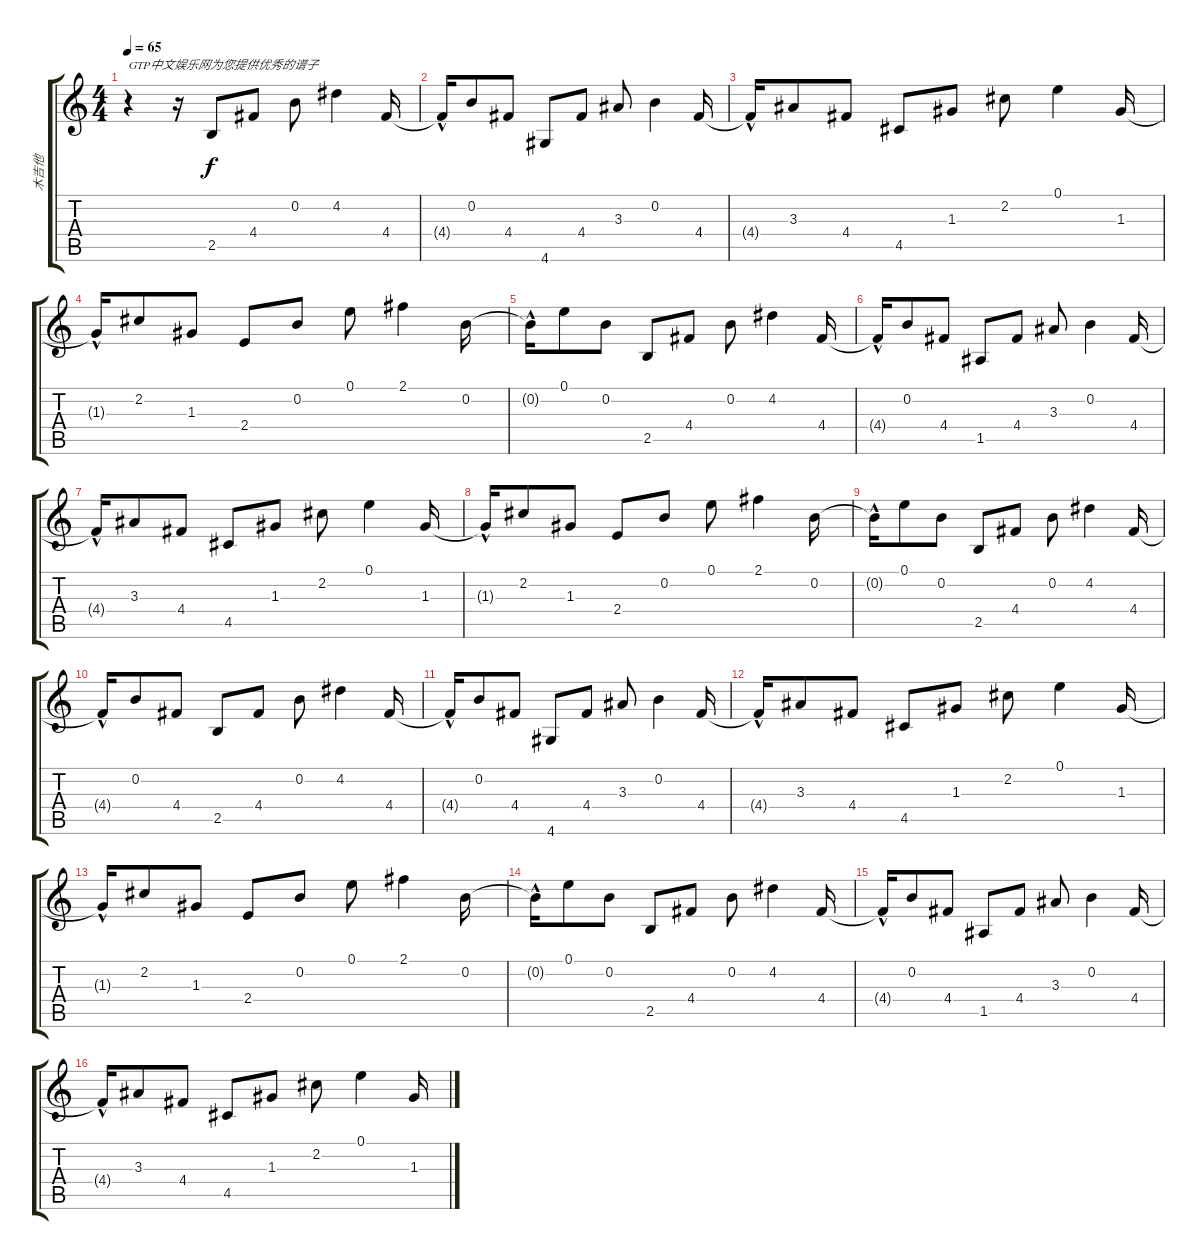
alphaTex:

\track ("木吉他" "木吉他") {instrument acousticguitarsteel}
\staff {score tabs}
\tuning (E4 B3 G3 D3 A2 E2) {hide}
\ts (4 4)
\tempo 65
\clef g2
\ks c
r.4{txt "GTP中文娱乐网为您提供优秀的谱子" dy f instrument acousticguitarsteel} r.16 2.5.8 4.4.8 0.2.8 4.2.4 4.4.16 |
4.4{hac t}.16 0.2.8 4.4.8 4.6.8 4.4.8 3.3.8 0.2.4 4.4.16 |
4.4{hac t}.16 3.3.8 4.4.8 4.5.8 1.3.8 2.2.8 0.1.4 1.3.16 |
1.3{hac t}.16 2.2.8 1.3.8 2.4.8 0.2.8 0.1.8 2.1.4 0.2.16 |
0.2{hac t}.16 0.1.8 0.2.8 2.5.8 4.4.8 0.2.8 4.2.4 4.4.16 |
4.4{hac t}.16 0.2.8 4.4.8 1.5.8 4.4.8 3.3.8 0.2.4 4.4.16 |
4.4{hac t}.16 3.3.8 4.4.8 4.5.8 1.3.8 2.2.8 0.1.4 1.3.16 |
1.3{hac t}.16 2.2.8 1.3.8 2.4.8 0.2.8 0.1.8 2.1.4 0.2.16 |
0.2{hac t}.16 0.1.8 0.2.8 2.5.8 4.4.8 0.2.8 4.2.4 4.4.16 |
4.4{hac t}.16 0.2.8 4.4.8 2.5.8 4.4.8 0.2.8 4.2.4 4.4.16 |
4.4{hac t}.16 0.2.8 4.4.8 4.6.8 4.4.8 3.3.8 0.2.4 4.4.16 |
4.4{hac t}.16 3.3.8 4.4.8 4.5.8 1.3.8 2.2.8 0.1.4 1.3.16 |
1.3{hac t}.16 2.2.8 1.3.8 2.4.8 0.2.8 0.1.8 2.1.4 0.2.16 |
0.2{hac t}.16 0.1.8 0.2.8 2.5.8 4.4.8 0.2.8 4.2.4 4.4.16 |
4.4{hac t}.16 0.2.8 4.4.8 1.5.8 4.4.8 3.3.8 0.2.4 4.4.16 |
4.4{hac t}.16 3.3.8 4.4.8 4.5.8 1.3.8 2.2.8 0.1.4 1.3.16
